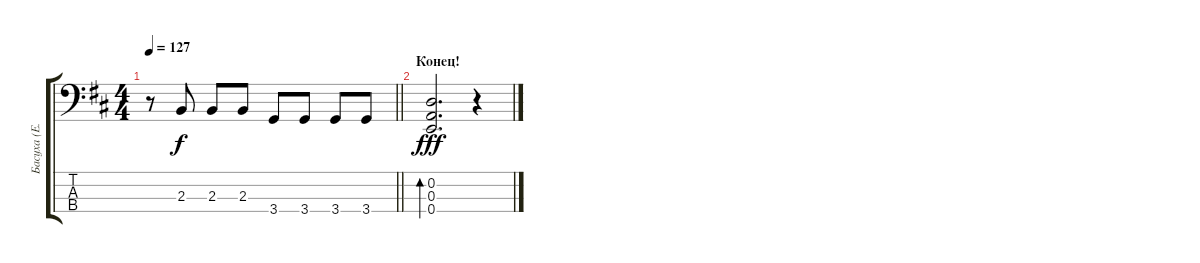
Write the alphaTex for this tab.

\track ("Басуха (Е.Летов)" "Басуха (Е.") {instrument electricbassfinger}
\staff {score tabs}
\tuning (G2 D2 A1 E1) {hide}
\ts (4 4)
\tempo 127
\clef f4
\barLineRight lightlight
\ks d
r.8{dy f} 2.3.8 2.3.8 2.3.8 3.4.8 3.4.8 3.4.8 3.4.8 |
\section ("" "Конец!")
(0.2 0.3 0.4).2{d bd 120 dy fff} r.4
